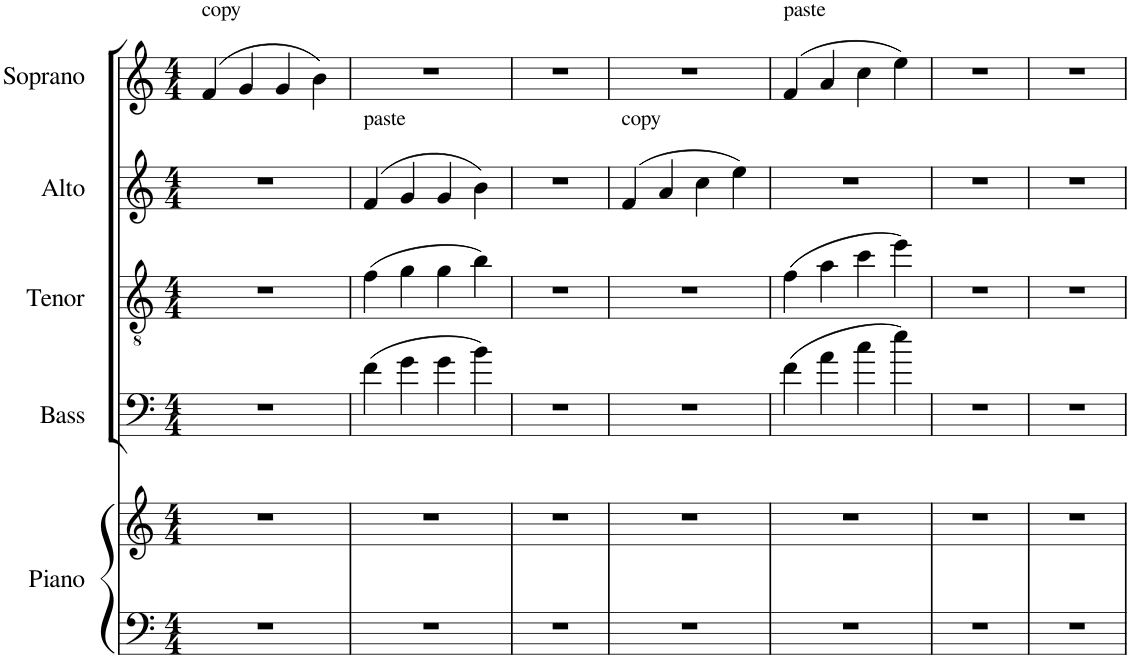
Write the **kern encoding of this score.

**kern	**kern	**kern	**kern	**kern	**kern
*part5	*part5	*part4	*part3	*part2	*part1
*staff6	*staff5	*staff4	*staff3	*staff2	*staff1
*I"Piano	*	*I"Bass	*I"Tenor	*I"Alto	*I"Soprano
*I'Pno.	*	*I'B.	*I'T.	*I'A.	*I'S.
*clefF4	*clefG2	*clefF4	*clefGv2	*clefG2	*clefG2
*k[]	*k[]	*k[]	*k[]	*k[]	*k[]
*M4/4	*M4/4	*M4/4	*M4/4	*M4/4	*M4/4
=1	=1	=1	=1	=1	=1
!	!	!	!	!	!LO:TX:a:t=copy
1r	1r	1r	1r	1r	(4f/
.	.	.	.	.	4g/
.	.	.	.	.	4g/
.	.	.	.	.	4b\)
=2	=2	=2	=2	=2	=2
!	!	!	!	!LO:TX:a:t=paste	!
1r	1r	(4f\	(4f\	(4f/	1r
.	.	4g\	4g\	4g/	.
.	.	4g\	4g\	4g/	.
.	.	4b\)	4b\)	4b\)	.
=3	=3	=3	=3	=3	=3
1r	1r	1r	1r	1r	1r
=4	=4	=4	=4	=4	=4
!	!	!	!	!LO:TX:a:t=copy	!
1r	1r	1r	1r	(4f/	1r
.	.	.	.	4a/	.
.	.	.	.	4cc\	.
.	.	.	.	4ee\)	.
=5	=5	=5	=5	=5	=5
!	!	!	!	!	!LO:TX:a:t=paste
1r	1r	(4f\	(4f\	1r	(4f/
.	.	4a\	4a\	.	4a/
.	.	4cc\	4cc\	.	4cc\
.	.	4ee\)	4ee\)	.	4ee\)
=6	=6	=6	=6	=6	=6
1r	1r	1r	1r	1r	1r
=7	=7	=7	=7	=7	=7
1r	1r	1r	1r	1r	1r
=	=	=	=	=	=
*-	*-	*-	*-	*-	*-
